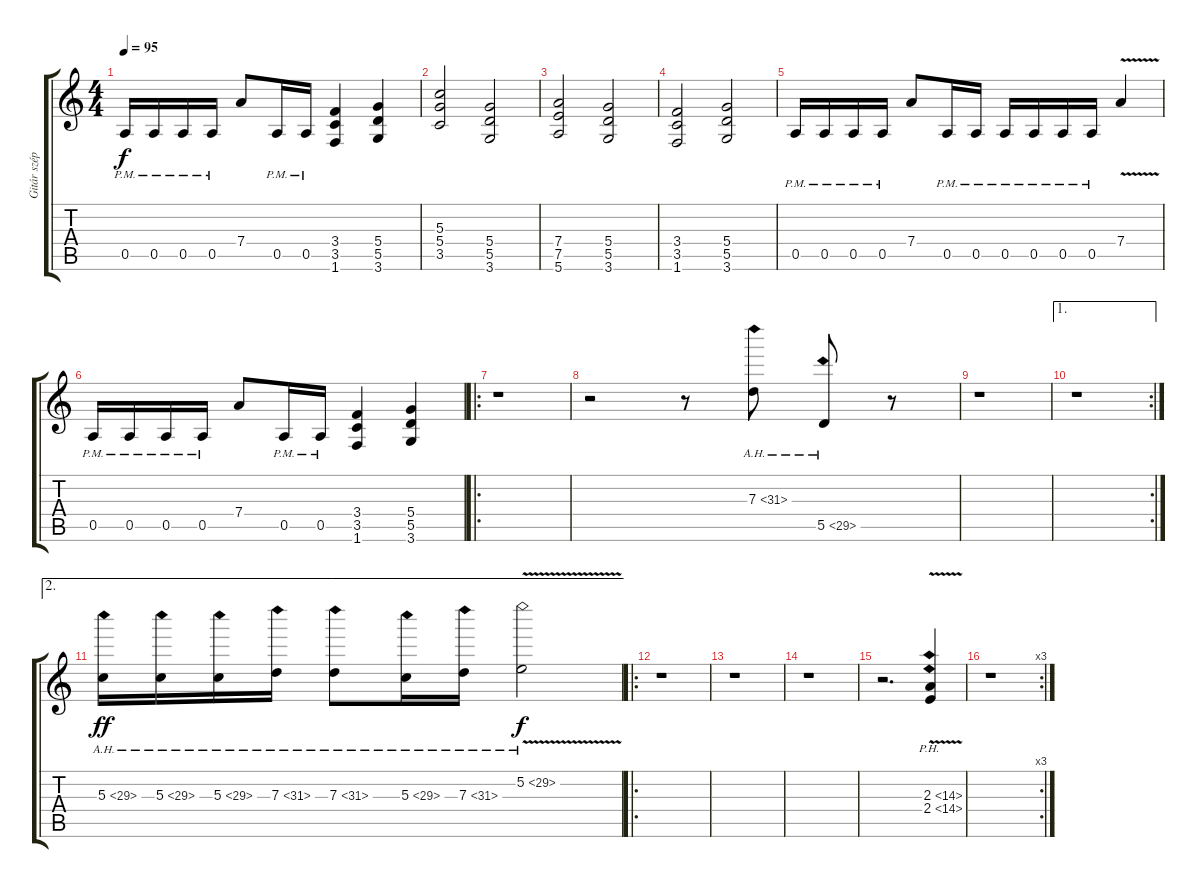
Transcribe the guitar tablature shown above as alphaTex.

\track ("Gitár szépítés" "Gitár szép") {instrument distortionguitar}
\staff {score tabs}
\tuning (E4 B3 G3 D3 A2 E2) {hide}
\ts (4 4)
\tempo 95
\clef g2
\ks c
0.5{pm}.16{dy f} 0.5{pm}.16 0.5{pm}.16 0.5{pm}.16 7.4.8 0.5{pm}.16 0.5{pm}.16 (3.4 3.5 1.6).4 (5.4 5.5 3.6).4 |
(5.3 5.4 3.5).2 (5.4 5.5 3.6).2 |
(7.4 7.5 5.6).2 (5.4 5.5 3.6).2 |
(3.4 3.5 1.6).2 (5.4 5.5 3.6).2 |
0.5{pm}.16 0.5{pm}.16 0.5{pm}.16 0.5{pm}.16 7.4.8 0.5{pm}.16 0.5{pm}.16 0.5{pm}.16 0.5{pm}.16 0.5{pm}.16 0.5{pm}.16 7.4{v}.4 |
0.5{pm}.16 0.5{pm}.16 0.5{pm}.16 0.5{pm}.16 7.4.8 0.5{pm}.16 0.5{pm}.16 (3.4 3.5 1.6).4 (5.4 5.5 3.6).4 |
\ro
r.1{instrument distortionguitar} |
r.2 r.8 7.3{ah 24}.8 5.5{ah 24}.8 r.8 |
r.1 |
\ae 1
\rc 2
r.1 |
\ae 2
5.3{ah 24}.16{dy ff} 5.3{ah 24}.16 5.3{ah 24}.16 7.3{ah 24}.16 7.3{ah 24}.8 5.3{ah 24}.16 7.3{ah 24}.16 5.2{ah 24 v}.2{dy f} |
\ro
r.1 |
r.1 |
r.1 |
r.2{d} (2.3{ph 12 v} 2.4{ph 12 v}).4 |
\rc 3
r.1
